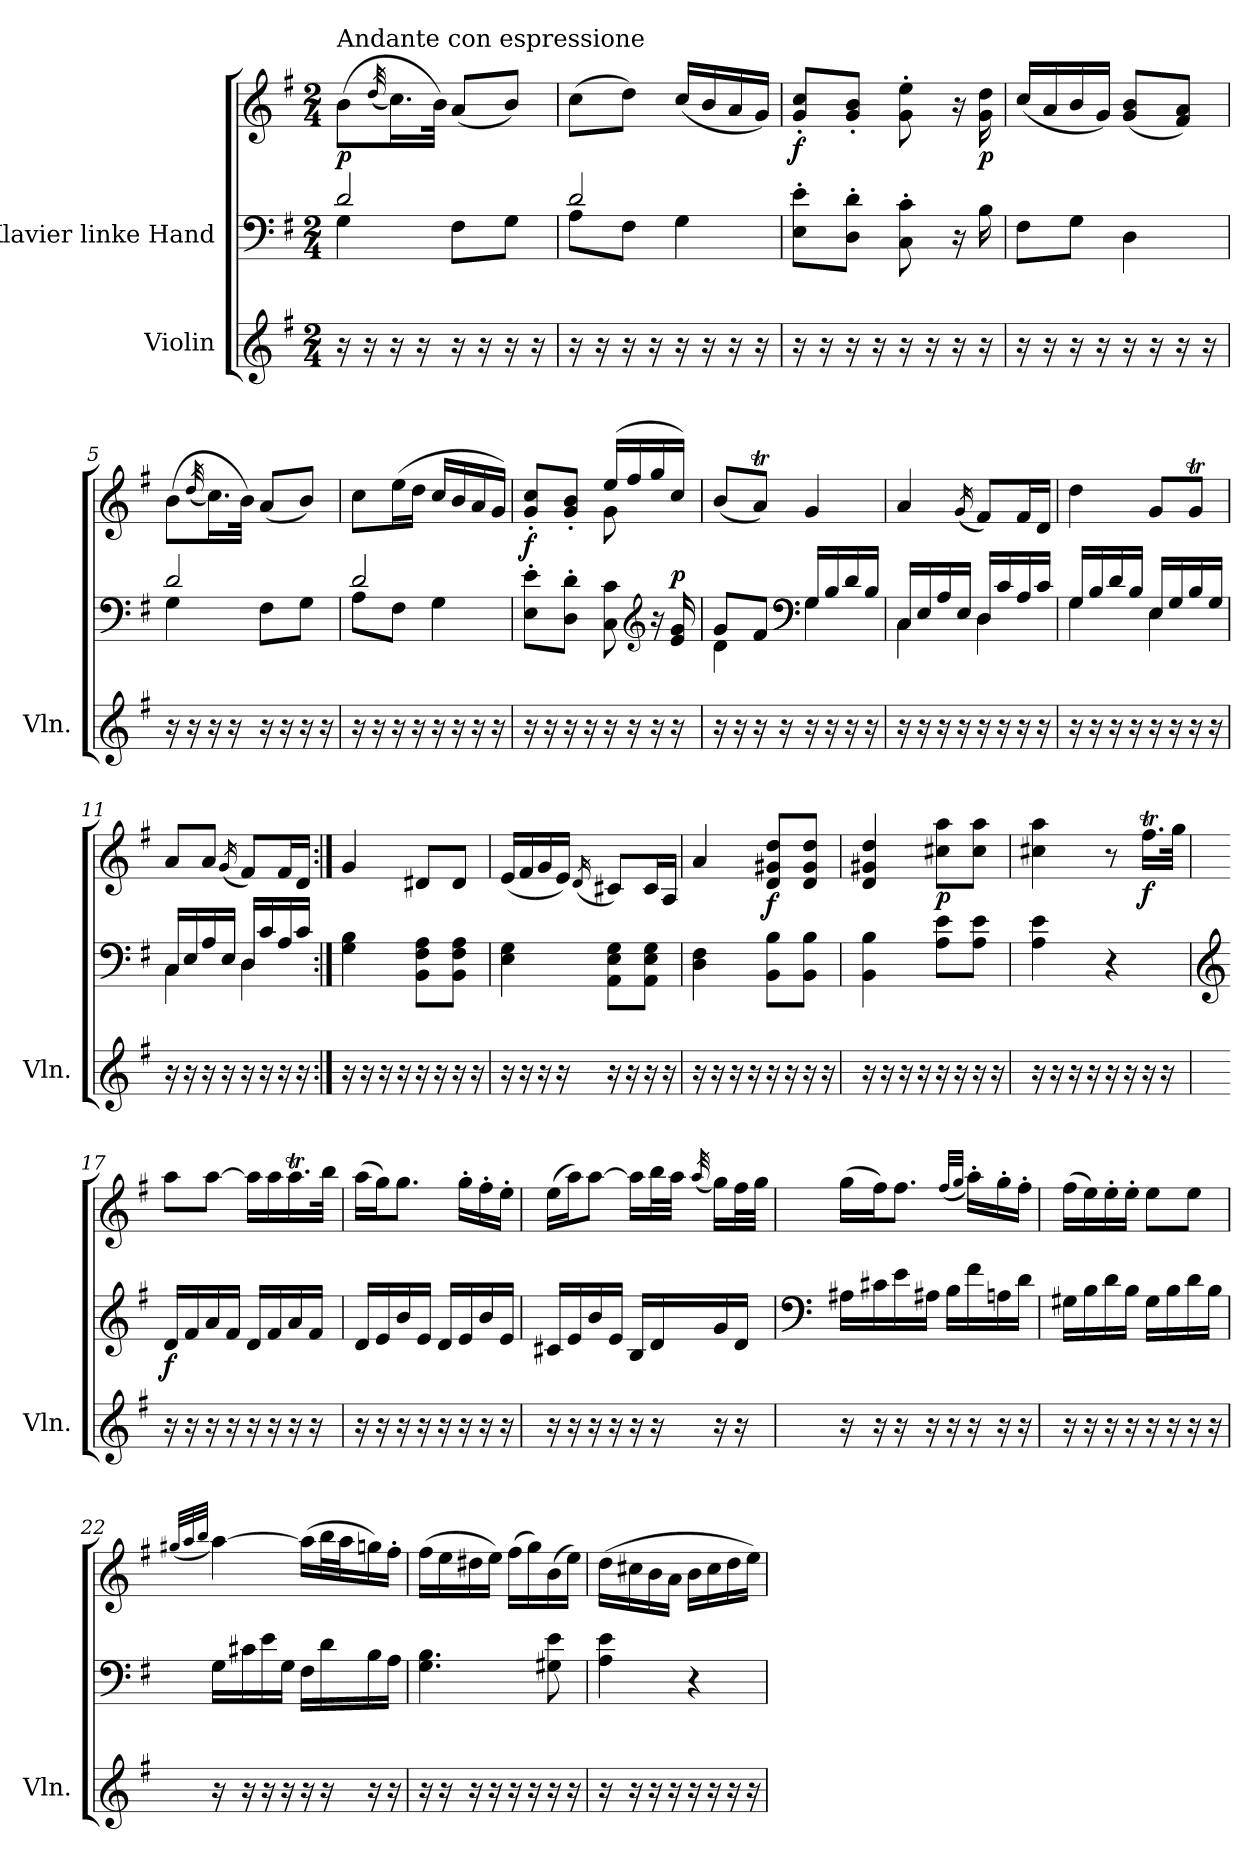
**kern	**kern	**kern	**dynam
*part2	*part1	*part1	*part1
*staff3	*staff2	*staff1	*staff1/2
*I"Violin	*I"Klavier linke Hand	*	*
*I'Vln.	*	*	*
*clefG2	*clefF4	*clefG2	*
*k[f#]	*k[f#]	*k[f#]	*
*M2/4	*M2/4	*M2/4	*
*MM45	*MM45	*MM45	*
=1	=1	=1	=1
*	*^	*	*
!	!	!	!LO:TX:a:t=Andante con espressione	!
!	!	!	!	!LO:DY:b
16r	2d/	4G\	(>8b\L	p
16r	.	.	.	.
.	.	.	(<32qdd/	.
16r	.	.	16.cc\L)	.
16r	.	.	.	.
.	.	.	32b\JJk)	.
16r	.	8F#\L	(<8a/L	.
16r	.	.	.	.
16r	.	8G\J	8b/J)	.
16r	.	.	.	.
=2	=2	=2	=2	=2
16r	2d/	8A\L	(>8cc\L	.
16r	.	.	.	.
16r	.	8F#\J	8dd\J)	.
16r	.	.	.	.
16r	.	4G\	(<16cc/LL	.
16r	.	.	16b/	.
16r	.	.	16a/	.
16r	.	.	16g/JJ)	.
*	*v	*v	*	*
=3	=3	=3	=3
!	!	!	!LO:DY:b
16r	8E\' 8e\'L	8g/' 8cc/'L	f
16r	.	.	.
16r	8D\' 8d\'J	8g/' 8b/'J	.
16r	.	.	.
16r	8C\' 8c\'	8g\' 8ee\'	.
16r	.	.	.
16r	16r	16r	.
!	!	!	!LO:DY:b
16r	16B\	16g\ 16dd\	p
=4	=4	=4	=4
16r	8F#\L	(<16cc/LL	.
16r	.	16a/	.
16r	8G\J	16b/	.
16r	.	16g/JJ)	.
16r	4D\	(<8g/ 8b/L	.
16r	.	.	.
16r	.	8f#/ 8a/J)	.
16r	.	.	.
=5	=5	=5	=5
*	*^	*	*
16r	2d/	4G\	(>8b\L	.
16r	.	.	.	.
.	.	.	(<32qdd/	.
16r	.	.	16.cc\L)	.
16r	.	.	.	.
.	.	.	32b\JJk)	.
16r	.	8F#\L	(<8a/L	.
16r	.	.	.	.
16r	.	8G\J	8b/J)	.
16r	.	.	.	.
!!LO:LB:g=z
=6	=6	=6	=6	=6
16r	2d/	8A\L	8cc\L	.
16r	.	.	.	.
16r	.	8F#\J	(>16ee\L	.
16r	.	.	16dd\JJ	.
16r	.	4G\	16cc/LL	.
16r	.	.	16b/	.
16r	.	.	16a/	.
16r	.	.	16g/JJ)	.
*	*v	*v	*	*
=7	=7	=7	=7
*	*	*^	*
!	!	!	!	!LO:DY:b
16r	8E\' 8e\'L	8g/' 8cc/'L	4ryy	f
16r	.	.	.	.
16r	8D\' 8d\'J	8g/' 8b/'J	.	.
16r	.	.	.	.
16r	8C\ 8c\	(>16ee/LL	8g\	.
16r	.	16ff#/	.	.
*	*clefG2	*	*	*
16r	16r	16gg/	8ryy	.
!	!	!	!	!LO:DY:a=2
16r	16e/ 16g/	16cc/JJ)	.	p
*	*	*v	*v	*
=8	=8	=8	=8
*	*^	*	*
16r	8g/L	4d\	(<8b/L	.
16r	.	.	.	.
16r	8f#/J	.	8aT/J)	.
16r	.	.	.	.
*	*clefF4	*	*	*
16r	16G/LL	4G\	4g/	.
16r	16B/	.	.	.
16r	16d/	.	.	.
16r	16B/JJ	.	.	.
=9	=9	=9	=9	=9
16r	16C/LL	4C\	4a/	.
16r	16E/	.	.	.
16r	16A/	.	.	.
16r	16E/JJ	.	.	.
.	.	.	(<16qg/	.
16r	16D/LL	4D\	8f#/L)	.
16r	16c/	.	.	.
16r	16A/	.	16f#/L	.
16r	16c/JJ	.	16d/JJ	.
=10	=10	=10	=10	=10
16r	16G/LL	4G\	4dd\	.
16r	16B/	.	.	.
16r	16d/	.	.	.
16r	16B/JJ	.	.	.
16r	16E/LL	4E\	8g/L	.
16r	16G/	.	.	.
16r	16B/	.	8gT/J	.
16r	16G/JJ	.	.	.
!!LO:LB:g=z
=11	=11	=11	=11	=11
16r	16C/LL	4C\	8a/L	.
16r	16E/	.	.	.
16r	16A/	.	8a/J	.
16r	16E/JJ	.	.	.
.	.	.	(<16qg/	.
16r	16D/LL	4D\	8f#/L)	.
16r	16c/	.	.	.
16r	16A/	.	16f#/L	.
16r	16c/JJ	.	16d/JJ	.
*	*v	*v	*	*
=12:|!	=12:|!	=12:|!	=12:|!
16r	4G\ 4B\	4g/	.
16r	.	.	.
16r	.	.	.
16r	.	.	.
16r	8BB\ 8F#\ 8A\L	8d#X/L	.
16r	.	.	.
16r	8BB\ 8F#\ 8A\J	8d#/J	.
16r	.	.	.
=13	=13	=13	=13
16r	4E\ 4G\	(<16e/LL	.
16r	.	16f#/	.
16r	.	16g/	.
16r	.	16e/JJ)	.
.	.	(<16qd/	.
16r	8AA\ 8E\ 8G\L	8c#X/L)	.
16r	.	.	.
16r	8AA\ 8E\ 8G\J	16c#/L	.
16r	.	16A/JJ	.
=14	=14	=14	=14
16r	4D\ 4F#\	4a/	.
16r	.	.	.
16r	.	.	.
16r	.	.	.
!	!	!	!LO:DY:b
16r	8BB\ 8B\L	8d/ 8g#X/ 8dd/L	f
16r	.	.	.
16r	8BB\ 8B\J	8d/ 8g#/ 8dd/J	.
16r	.	.	.
=15	=15	=15	=15
16r	4BB\ 4B\	4d/ 4g#X/ 4dd/	.
16r	.	.	.
16r	.	.	.
16r	.	.	.
!	!	!	!LO:DY:b
16r	8A\ 8e\L	8cc#X\ 8aa\L	p
16r	.	.	.
16r	8A\ 8e\J	8cc#\ 8aa\J	.
16r	.	.	.
!!LO:PB:g=z
=16	=16	=16	=16
16r	4A\ 4e\	4cc#X\ 4aa\	.
16r	.	.	.
16r	.	.	.
16r	.	.	.
16r	4r	8r	.
16r	.	.	.
!	!	!	!LO:DY:b
16r	.	16.ff#t\LL	f
16r	.	.	.
.	.	32gg\JJk	.
=17	=17	=17	=17
*	*clefG2	*	*
!	!	!	!LO:DY:b=2
16r	16d/LL	8aa\L	f
16r	16f#/	.	.
16r	16a/	[8aa\J	.
16r	16f#/JJ	.	.
16r	16d/LL	16aa\LL]	.
16r	16f#/	16aa\	.
16r	16a/	16.aaT\	.
16r	16f#/JJ	.	.
.	.	32bb\JJk	.
=18	=18	=18	=18
16r	16d/LL	(>16aa\LL	.
16r	16e/	16gg\J)	.
16r	16b/	8.gg\J	.
16r	16e/JJ	.	.
16r	16d/LL	.	.
16r	16e/	16gg'\LL	.
16r	16b/	16ff#'\	.
16r	16e/JJ	16ee'\JJ	.
=19	=19	=19	=19
16r	16c#X/LL	(>16ee\LL	.
16r	16e/	16aa\J)	.
16r	16b/	[8aa\J	.
16r	16e/JJ	.	.
16r	16B/LL	16aa\LL]	.
16r	16d/	32bb\L	.
.	.	32aa\JJJ	.
.	.	(<32qaa/	.
16r	16g/	16gg\LL)	.
16r	16d/JJ	32ff#\L	.
.	.	32gg\JJJ	.
!!LO:LB:g=z
=20	=20	=20	=20
*	*clefF4	*	*
16r	16A#X\LL	(>16gg\LL	.
16r	16c#X\	16ff#\J)	.
16r	16e\	8.ff#\J	.
16r	16A#X\JJ	.	.
16r	16B\LL	.	.
.	.	(<32qff#/LLL	.
.	.	32qgg/JJJ	.
16r	16f#\	16aa'\LL)	.
16r	16An\	16gg'\	.
16r	16d\JJ	16ff#'\JJ	.
!!LO:LB:g=z
=21	=21	=21	=21
16r	16G#X\LL	(>16ff#\LL	.
16r	16B\	16ee\)	.
16r	16d\	16ee'\	.
16r	16B\JJ	16ee'\JJ	.
16r	16G#\LL	8ee\L	.
16r	16B\	.	.
16r	16d\	8ee\J	.
16r	16B\JJ	.	.
=22	=22	=22	=22
.	.	(<32qgg#X/LLL	.
.	.	32qaa/	.
.	.	32qbb/JJJ	.
16r	16G\LL	[4aa\)	.
16r	16c#X\	.	.
16r	16e\	.	.
16r	16G\JJ	.	.
16r	16F#\LL	(>16aa\LL]	.
16r	16d\	32bb\L	.
.	.	32aa\J	.
16r	16B\	16ggn\)	.
16r	16A\JJ	16ff#'\JJ	.
=23	=23	=23	=23
16r	4.G\ 4.B\	(>16ff#\LL	.
16r	.	16ee\	.
16r	.	16dd#X\	.
16r	.	16ee\JJ)	.
16r	.	(>16ff#\LL	.
16r	.	16gg\)	.
16r	8G#X\ 8e\	(>16b\	.
16r	.	16ee\JJ)	.
=24	=24	=24	=24
16r	4A\ 4e\	(>16dd\LL	.
16r	.	16cc#X\	.
16r	.	16b\	.
16r	.	16a\JJ	.
16r	4r	16b\LL	.
16r	.	16cc#\	.
16r	.	16dd\	.
16r	.	16ee\JJ)	.
=	=	=	=
*-	*-	*-	*-
